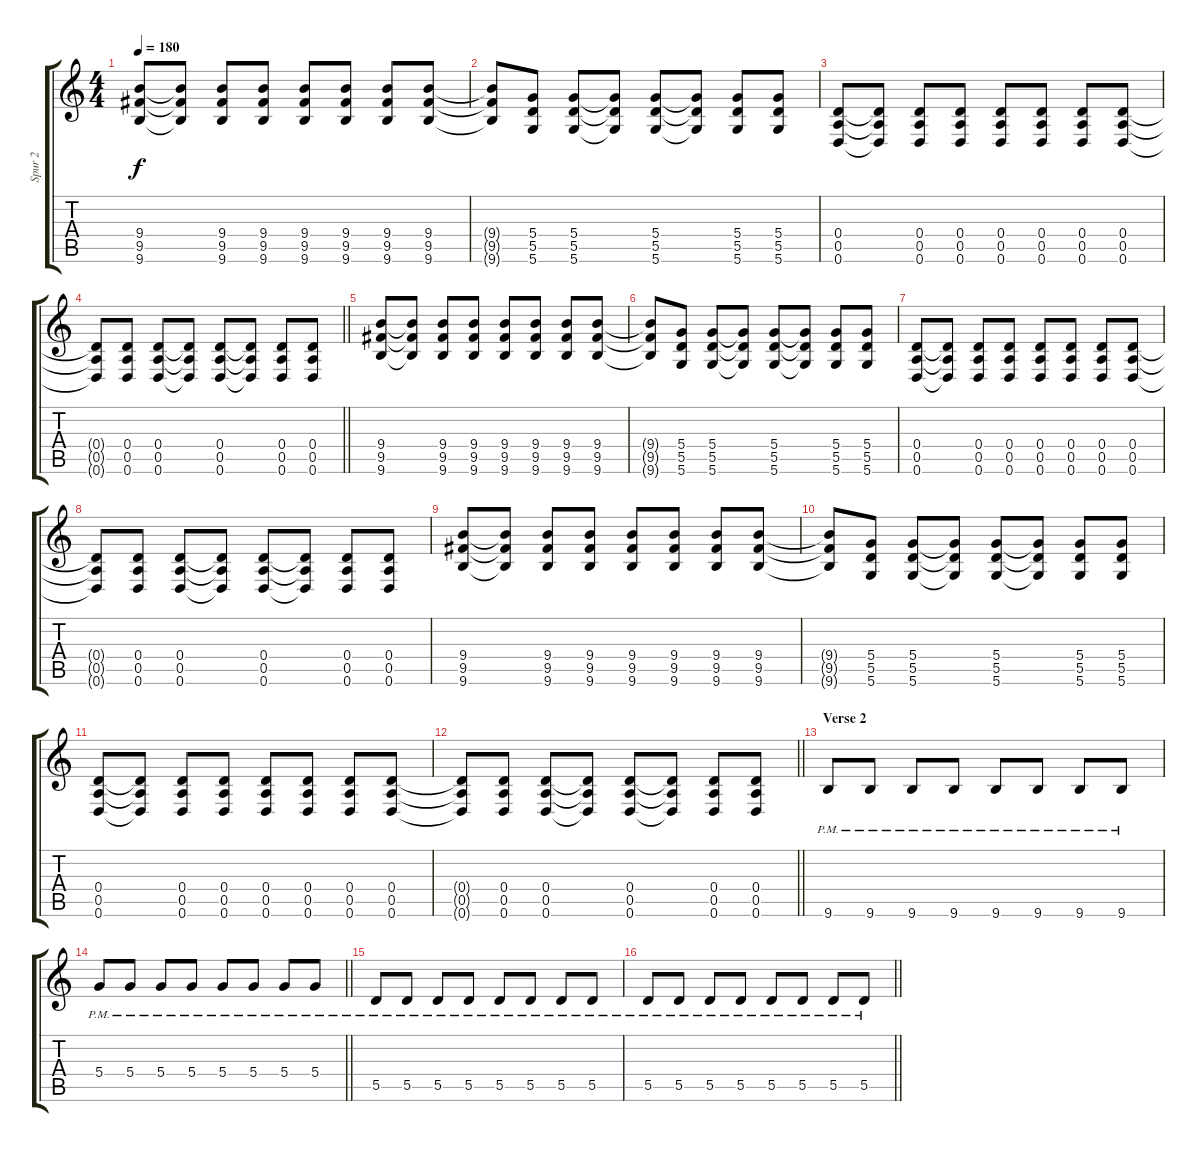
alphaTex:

\track ("Spur 2" "Spur 2") {instrument distortionguitar}
\staff {score tabs}
\tuning (E4 B3 G3 D3 A2 D2) {hide}
\ts (4 4)
\tempo 180
\clef g2
\ks c
(9.4 9.5 9.6).8{dy f} (9.4{t} 9.5{t} 9.6{t}).8 (9.4 9.5 9.6).8 (9.4 9.5 9.6).8 (9.4 9.5 9.6).8 (9.4 9.5 9.6).8 (9.4 9.5 9.6).8 (9.4 9.5 9.6).8 |
(9.4{t} 9.5{t} 9.6{t}).8 (5.4 5.5 5.6).8 (5.4 5.5 5.6).8 (5.4{t} 5.5{t} 5.6{t}).8 (5.4 5.5 5.6).8 (5.4{t} 5.5{t} 5.6{t}).8 (5.4 5.5 5.6).8 (5.4 5.5 5.6).8 |
(0.4 0.5 0.6).8 (0.4{t} 0.5{t} 0.6{t}).8 (0.4 0.5 0.6).8 (0.4 0.5 0.6).8 (0.4 0.5 0.6).8 (0.4 0.5 0.6).8 (0.4 0.5 0.6).8 (0.4 0.5 0.6).8 |
\barLineRight lightlight
(0.4{t} 0.5{t} 0.6{t}).8 (0.4 0.5 0.6).8 (0.4 0.5 0.6).8 (0.4{t} 0.5{t} 0.6{t}).8 (0.4 0.5 0.6).8 (0.4{t} 0.5{t} 0.6{t}).8 (0.4 0.5 0.6).8 (0.4 0.5 0.6).8 |
(9.4 9.5 9.6).8 (9.4{t} 9.5{t} 9.6{t}).8 (9.4 9.5 9.6).8 (9.4 9.5 9.6).8 (9.4 9.5 9.6).8 (9.4 9.5 9.6).8 (9.4 9.5 9.6).8 (9.4 9.5 9.6).8 |
(9.4{t} 9.5{t} 9.6{t}).8 (5.4 5.5 5.6).8 (5.4 5.5 5.6).8 (5.4{t} 5.5{t} 5.6{t}).8 (5.4 5.5 5.6).8 (5.4{t} 5.5{t} 5.6{t}).8 (5.4 5.5 5.6).8 (5.4 5.5 5.6).8 |
(0.4 0.5 0.6).8 (0.4{t} 0.5{t} 0.6{t}).8 (0.4 0.5 0.6).8 (0.4 0.5 0.6).8 (0.4 0.5 0.6).8 (0.4 0.5 0.6).8 (0.4 0.5 0.6).8 (0.4 0.5 0.6).8 |
(0.4{t} 0.5{t} 0.6{t}).8 (0.4 0.5 0.6).8 (0.4 0.5 0.6).8 (0.4{t} 0.5{t} 0.6{t}).8 (0.4 0.5 0.6).8 (0.4{t} 0.5{t} 0.6{t}).8 (0.4 0.5 0.6).8 (0.4 0.5 0.6).8 |
(9.4 9.5 9.6).8 (9.4{t} 9.5{t} 9.6{t}).8 (9.4 9.5 9.6).8 (9.4 9.5 9.6).8 (9.4 9.5 9.6).8 (9.4 9.5 9.6).8 (9.4 9.5 9.6).8 (9.4 9.5 9.6).8 |
(9.4{t} 9.5{t} 9.6{t}).8 (5.4 5.5 5.6).8 (5.4 5.5 5.6).8 (5.4{t} 5.5{t} 5.6{t}).8 (5.4 5.5 5.6).8 (5.4{t} 5.5{t} 5.6{t}).8 (5.4 5.5 5.6).8 (5.4 5.5 5.6).8 |
(0.4 0.5 0.6).8 (0.4{t} 0.5{t} 0.6{t}).8 (0.4 0.5 0.6).8 (0.4 0.5 0.6).8 (0.4 0.5 0.6).8 (0.4 0.5 0.6).8 (0.4 0.5 0.6).8 (0.4 0.5 0.6).8 |
\barLineRight lightlight
(0.4{t} 0.5{t} 0.6{t}).8 (0.4 0.5 0.6).8 (0.4 0.5 0.6).8 (0.4{t} 0.5{t} 0.6{t}).8 (0.4 0.5 0.6).8 (0.4{t} 0.5{t} 0.6{t}).8 (0.4 0.5 0.6).8 (0.4 0.5 0.6).8 |
\section ("" "Verse 2")
9.6{pm}.8 9.6{pm}.8 9.6{pm}.8 9.6{pm}.8 9.6{pm}.8 9.6{pm}.8 9.6{pm}.8 9.6{pm}.8 |
\barLineRight lightlight
5.4{pm}.8 5.4{pm}.8 5.4{pm}.8 5.4{pm}.8 5.4{pm}.8 5.4{pm}.8 5.4{pm}.8 5.4{pm}.8 |
5.5{pm}.8 5.5{pm}.8 5.5{pm}.8 5.5{pm}.8 5.5{pm}.8 5.5{pm}.8 5.5{pm}.8 5.5{pm}.8 |
\barLineRight lightlight
5.5{pm}.8 5.5{pm}.8 5.5{pm}.8 5.5{pm}.8 5.5{pm}.8 5.5{pm}.8 5.5{pm}.8 5.5{pm}.8
